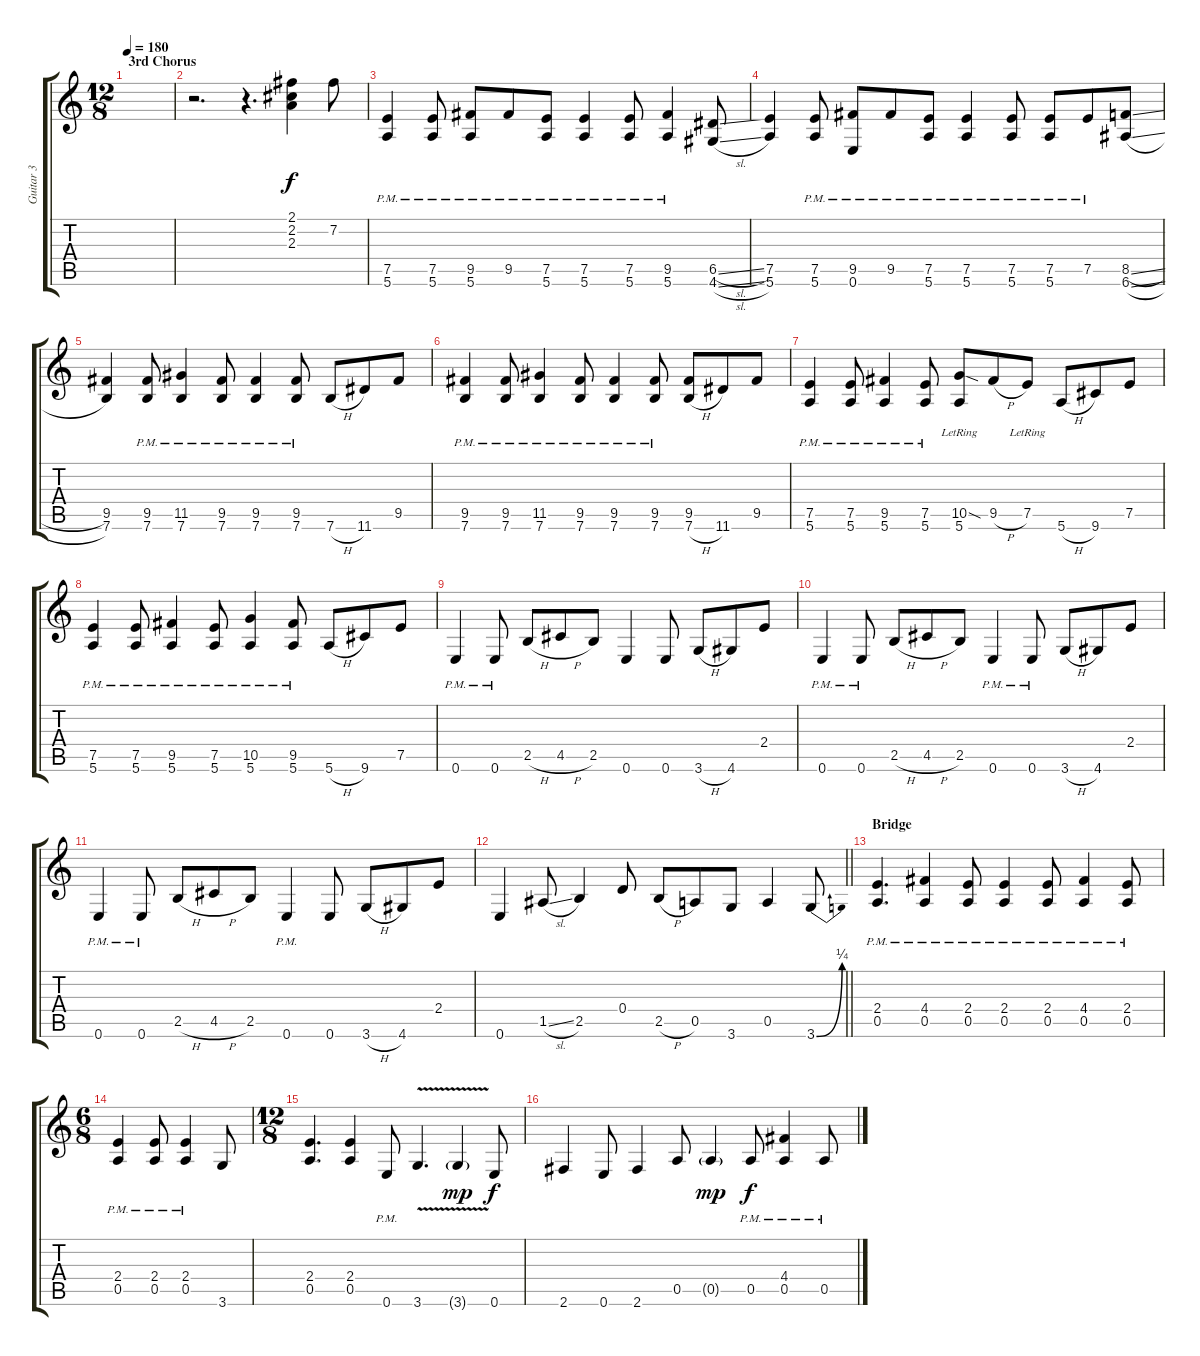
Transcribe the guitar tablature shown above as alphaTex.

\track ("Guitar 3" "Guitar 3") {instrument distortionguitar}
\staff {score tabs}
\tuning (E4 B3 G3 D3 A2 E2) {hide}
\ts (12 8)
\section ("" "3rd Chorus")
\tempo 180
\clef g2
\ks c
|
r.2{d} r.4{d} (2.1 2.2 2.3).4 7.2.8 |
(7.5{pm} 5.6{pm}).4 (7.5{pm} 5.6{pm}).8 (9.5{pm} 5.6{pm}).8 9.5{pm}.8 (7.5{pm} 5.6{pm}).8 (7.5{pm} 5.6{pm}).4 (7.5{pm} 5.6{pm}).8 (9.5{pm} 5.6{pm}).4 (6.5{sl} 4.6{sl}).8 |
(7.5 5.6).4 (7.5{pm} 5.6{pm}).8 (9.5{pm} 0.6{pm}).8 9.5{pm}.8 (7.5{pm} 5.6{pm}).8 (7.5{pm} 5.6{pm}).4 (7.5{pm} 5.6{pm}).8 (7.5{pm} 5.6{pm}).8 7.5{pm}.8 (8.5{sl} 6.6{sl}).8 |
(9.5 7.6).4 (9.5{pm} 7.6{pm}).8 (11.5{pm} 7.6{pm}).4 (9.5{pm} 7.6{pm}).8 (9.5{pm} 7.6{pm}).4 (9.5{pm} 7.6{pm}).8 7.6{h}.8 11.6.8 9.5.8 |
(9.5{pm} 7.6{pm}).4 (9.5{pm} 7.6{pm}).8 (11.5{pm} 7.6{pm}).4 (9.5{pm} 7.6{pm}).8 (9.5{pm} 7.6{pm}).4 (9.5{pm} 7.6{pm}).8 (9.5 7.6{h}).8 11.6.8 9.5.8 |
(7.5{pm} 5.6{pm}).4 (7.5{pm} 5.6{pm}).8 (9.5{pm} 5.6{pm}).4 (7.5{pm} 5.6{pm}).8 (10.5{sod} 5.6{lr}).8 9.5{h}.8 7.5{lr}.8 5.6{h}.8 9.6.8 7.5.8 |
(7.5{pm} 5.6{pm}).4 (7.5{pm} 5.6{pm}).8 (9.5{pm} 5.6{pm}).4 (7.5{pm} 5.6{pm}).8 (10.5{pm} 5.6{pm}).4 (9.5{pm} 5.6{pm}).8 5.6{h}.8 9.6.8 7.5.8 |
0.6{pm}.4 0.6{pm}.8 2.5{h}.8 4.5{h}.8 2.5.8 0.6.4 0.6.8 3.6{h}.8 4.6.8 2.4.8 |
0.6{pm}.4 0.6{pm}.8 2.5{h}.8 4.5{h}.8 2.5.8 0.6{pm}.4 0.6{pm}.8 3.6{h}.8 4.6.8 2.4.8 |
0.6{pm}.4 0.6{pm}.8 2.5{h}.8 4.5{h}.8 2.5.8 0.6{pm}.4 0.6.8 3.6{h}.8 4.6.8 2.4.8 |
\barLineRight lightlight
0.6.4 1.5{sl}.8 2.5.4 0.4.8 2.5{h}.8 0.5.8 3.6.8 0.5.4 3.6{be (bend 0 0 60 1)}.8 |
\section ("" "Bridge")
(2.4{pm} 0.5{pm}).4{d} (4.4{pm} 0.5{pm}).4 (2.4{pm} 0.5{pm}).8 (2.4{pm} 0.5{pm}).4 (2.4{pm} 0.5{pm}).8 (4.4{pm} 0.5{pm}).4 (2.4{pm} 0.5{pm}).8 |
\ts (6 8)
(2.4{pm} 0.5{pm}).4 (2.4{pm} 0.5{pm}).8 (2.4{pm} 0.5{pm}).4 3.6.8 |
\ts (12 8)
(2.4 0.5).4{d} (2.4 0.5).4 0.6{pm}.8 3.6{v}.4{d} 3.6{v g}.4{dy mp} 0.6.8{dy f} |
2.6.4 0.6.8 2.6.4 0.5.8 0.5{g}.4{dy mp} 0.5{pm}.8{dy f} (4.4{pm} 0.5{pm}).4 0.5{pm}.8
